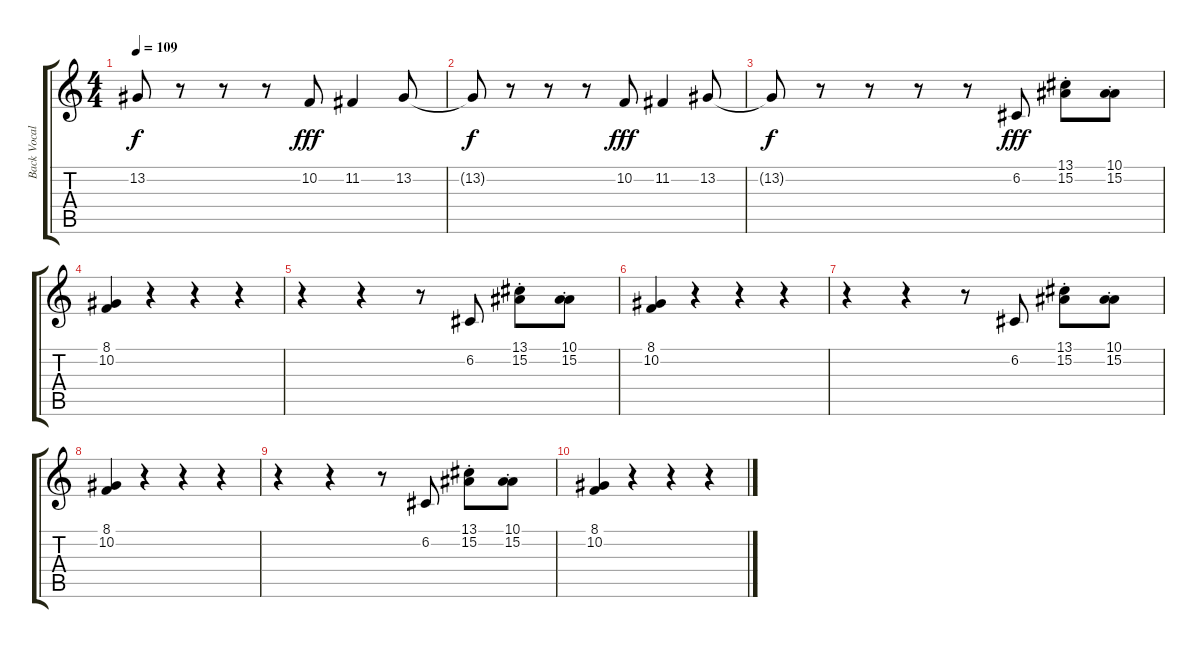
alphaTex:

\track ("Back Vocals" "Back Vocal") {instrument sopranosax}
\staff {score tabs}
\tuning (C4 G3 Eb3 Bb2 F2 C2) {hide}
\ts (4 4)
\tempo 109
\clef g2
\ks c
13.2{t}.8{dy f} r.8 r.8 r.8 10.2.8{dy fff} 11.2.4 13.2.8 |
13.2{t}.8{dy f} r.8 r.8 r.8 10.2.8{dy fff} 11.2.4 13.2.8 |
13.2{t}.8{dy f} r.8 r.8 r.8 r.8 6.2.8{dy fff} (13.1{st} 15.2{st}).8 (10.1{st} 15.2).8 |
(8.1 10.2).4 r.4 r.4 r.4 |
r.4 r.4 r.8 6.2.8 (13.1{st} 15.2{st}).8 (10.1{st} 15.2).8 |
(8.1 10.2).4 r.4 r.4 r.4 |
r.4 r.4 r.8 6.2.8 (13.1{st} 15.2{st}).8 (10.1{st} 15.2).8 |
(8.1 10.2).4 r.4 r.4 r.4 |
r.4 r.4 r.8 6.2.8 (13.1{st} 15.2{st}).8 (10.1{st} 15.2).8 |
(8.1 10.2).4 r.4 r.4 r.4
